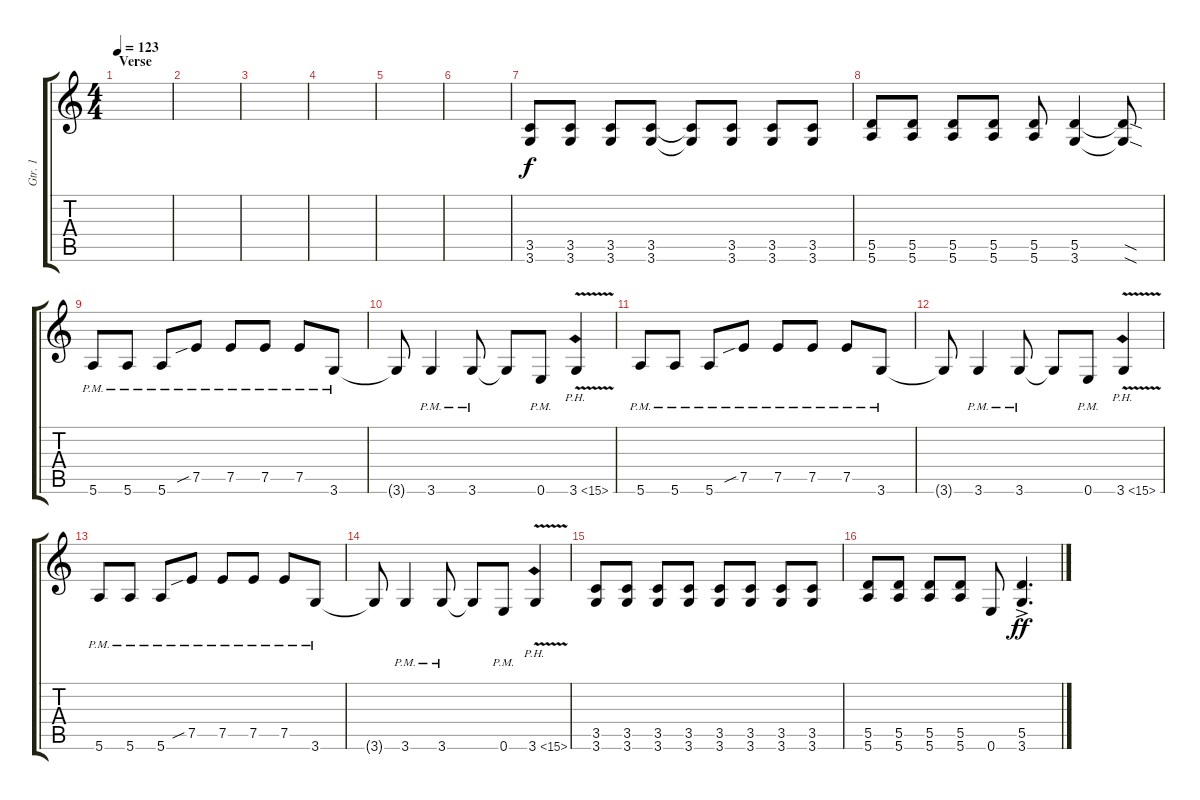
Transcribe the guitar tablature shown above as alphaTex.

\track ("Gtr. 1" "Gtr. 1") {instrument distortionguitar}
\staff {score tabs}
\tuning (E4 B3 G3 D3 A2 E2) {hide}
\ts (4 4)
\section ("" "Verse")
\tempo 123
\clef g2
\ks c
|
|
|
|
|
|
(3.5 3.6).8 (3.5 3.6).8 (3.5 3.6).8 (3.5 3.6).8 (3.5{t} 3.6{t}).8 (3.5 3.6).8 (3.5 3.6).8 (3.5 3.6).8 |
(5.5 5.6).8 (5.5 5.6).8 (5.5 5.6).8 (5.5 5.6).8 (5.5 5.6).8 (5.5 3.6).4 (5.5{sod t} 3.6{sod t}).8 |
5.6{pm}.8 5.6{pm}.8 5.6{pm}.8 7.5{sib pm}.8 7.5{pm}.8 7.5{pm}.8 7.5{pm}.8 3.6{pm}.8 |
3.6{t}.8 3.6{pm}.4 3.6{pm}.8 3.6{t}.8 0.6{pm}.8 3.6{ph 12 v}.4 |
5.6{pm}.8 5.6{pm}.8 5.6{pm}.8 7.5{sib pm}.8 7.5{pm}.8 7.5{pm}.8 7.5{pm}.8 3.6{pm}.8 |
3.6{t}.8 3.6{pm}.4 3.6{pm}.8 3.6{t}.8 0.6{pm}.8 3.6{ph 12 v}.4 |
5.6{pm}.8 5.6{pm}.8 5.6{pm}.8 7.5{sib pm}.8 7.5{pm}.8 7.5{pm}.8 7.5{pm}.8 3.6{pm}.8 |
3.6{t}.8 3.6{pm}.4 3.6{pm}.8 3.6{t}.8 0.6{pm}.8 3.6{ph 12 v}.4 |
(3.5 3.6).8 (3.5 3.6).8 (3.5 3.6).8 (3.5 3.6).8 (3.5 3.6).8 (3.5 3.6).8 (3.5 3.6).8 (3.5 3.6).8 |
(5.5 5.6).8 (5.5 5.6).8 (5.5 5.6).8 (5.5 5.6).8 0.6.8 (5.5{ac} 3.6{ac}).4{d dy ff}
